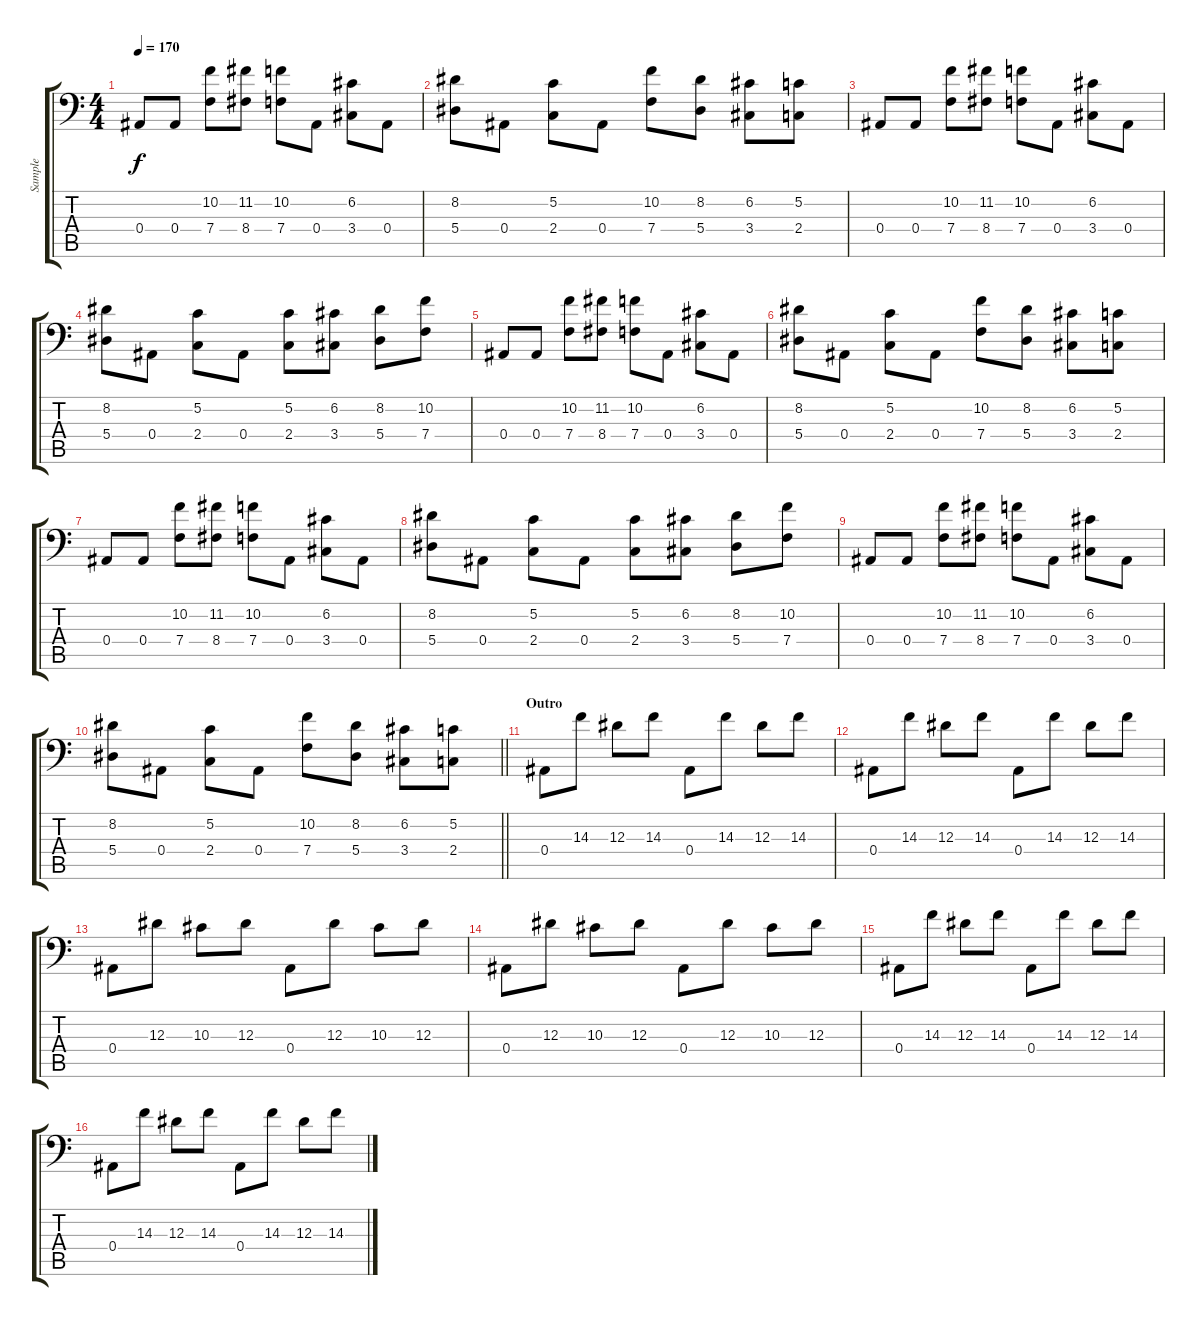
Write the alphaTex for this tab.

\track ("Sample" "Sample") {instrument lead2sawtooth}
\staff {score tabs}
\tuning (C4 G3 Eb3 Bb2 F2 Bb1) {hide}
\ts (4 4)
\tempo 170
\clef f4
\ks c
0.4.8{dy f} 0.4.8 (10.2 7.4).8 (11.2 8.4).8 (10.2 7.4).8 0.4.8 (6.2 3.4).8 0.4.8 |
(8.2 5.4).8 0.4.8 (5.2 2.4).8 0.4.8 (10.2 7.4).8 (8.2 5.4).8 (6.2 3.4).8 (5.2 2.4).8 |
0.4.8 0.4.8 (10.2 7.4).8 (11.2 8.4).8 (10.2 7.4).8 0.4.8 (6.2 3.4).8 0.4.8 |
(8.2 5.4).8 0.4.8 (5.2 2.4).8 0.4.8 (5.2 2.4).8 (6.2 3.4).8 (8.2 5.4).8 (10.2 7.4).8 |
0.4.8 0.4.8 (10.2 7.4).8 (11.2 8.4).8 (10.2 7.4).8 0.4.8 (6.2 3.4).8 0.4.8 |
(8.2 5.4).8 0.4.8 (5.2 2.4).8 0.4.8 (10.2 7.4).8 (8.2 5.4).8 (6.2 3.4).8 (5.2 2.4).8 |
0.4.8 0.4.8 (10.2 7.4).8 (11.2 8.4).8 (10.2 7.4).8 0.4.8 (6.2 3.4).8 0.4.8 |
(8.2 5.4).8 0.4.8 (5.2 2.4).8 0.4.8 (5.2 2.4).8 (6.2 3.4).8 (8.2 5.4).8 (10.2 7.4).8 |
0.4.8 0.4.8 (10.2 7.4).8 (11.2 8.4).8 (10.2 7.4).8 0.4.8 (6.2 3.4).8 0.4.8 |
\barLineRight lightlight
(8.2 5.4).8 0.4.8 (5.2 2.4).8 0.4.8 (10.2 7.4).8 (8.2 5.4).8 (6.2 3.4).8 (5.2 2.4).8 |
\section ("" "Outro")
0.4.8 14.3.8 12.3.8 14.3.8 0.4.8 14.3.8 12.3.8 14.3.8 |
0.4.8 14.3.8 12.3.8 14.3.8 0.4.8 14.3.8 12.3.8 14.3.8 |
0.4.8 12.3.8 10.3.8 12.3.8 0.4.8 12.3.8 10.3.8 12.3.8 |
0.4.8 12.3.8 10.3.8 12.3.8 0.4.8 12.3.8 10.3.8 12.3.8 |
0.4.8 14.3.8 12.3.8 14.3.8 0.4.8 14.3.8 12.3.8 14.3.8 |
0.4.8 14.3.8 12.3.8 14.3.8 0.4.8 14.3.8 12.3.8 14.3.8
